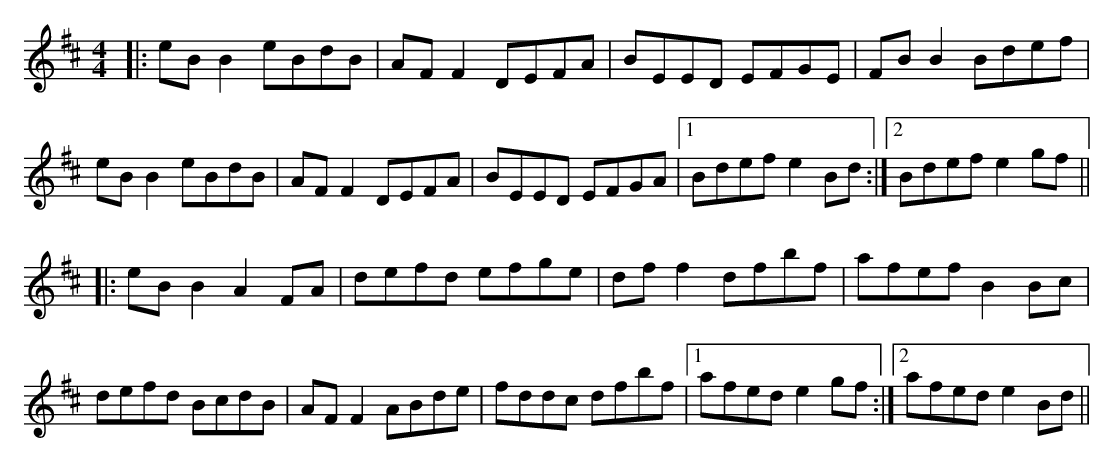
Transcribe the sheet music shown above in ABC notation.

X:1
M:4/4
K:Edor
|:eBB2 eBdB|AFF2 DEFA|BEED EFGE|FBB2 Bdef|
eBB2 eBdB|AFF2 DEFA|BEED EFGA|1 Bdef e2Bd:|2 Bdef e2 gf||
|:eBB2 A2FA|defd efge|dff2 dfbf|afef B2Bc|
defd BcdB|AFF2 ABde|fddc dfbf|1 afed e2 gf:|2 afed e2Bd||
